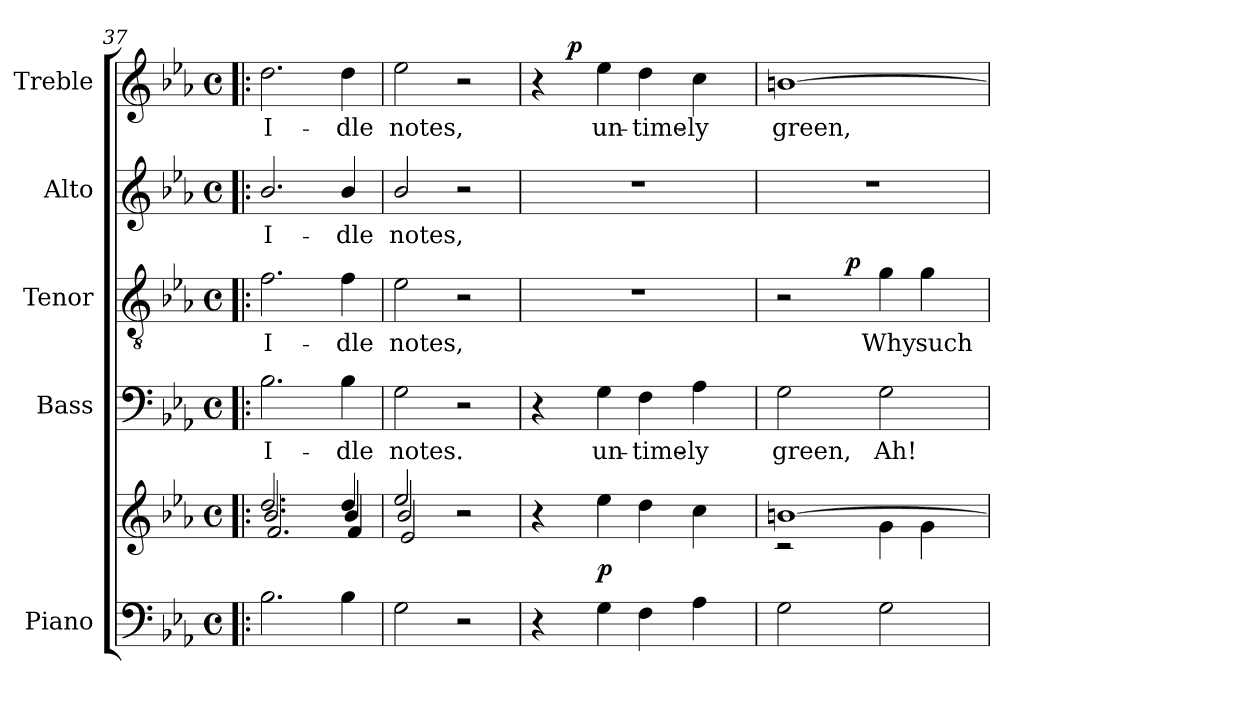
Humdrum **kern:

**kern	**kern	**dynam	**kern	**text	**kern	**text	**dynam	**kern	**text	**kern	**text	**dynam
*part5	*part5	*part5	*part4	*part4	*part3	*part3	*part3	*part2	*part2	*part1	*part1	*part1
*staff6	*staff5	*staff5/6	*staff4	*staff4	*staff3	*staff3	*staff3	*staff2	*staff2	*staff1	*staff1	*staff1
*I"Piano	*	*	*I"Bass	*	*I"Tenor	*	*	*I"Alto	*	*I"Treble	*	*
*I'Pno.	*	*	*I'B.	*	*I'T.	*	*	*I'A.	*	*	*	*
!!LO:PB:g=z
*clefF4	*clefG2	*	*clefF4	*	*clefGv2	*	*	*clefG2	*	*clefG2	*	*
*	*	*	*	*	*ITrd7c12	*	*	*	*	*	*	*
*k[b-e-a-]	*k[b-e-a-]	*	*k[b-e-a-]	*	*k[b-e-a-]	*	*	*k[b-e-a-]	*	*k[b-e-a-]	*	*
*E-:	*E-:	*	*E-:	*	*E-:	*	*	*E-:	*	*E-:	*	*
*M4/4	*M4/4	*	*M4/4	*	*M4/4	*	*	*M4/4	*	*M4/4	*	*
*met(c)	*met(c)	*	*met(c)	*	*met(c)	*	*	*met(c)	*	*met(c)	*	*
=37!|:	=37!|:	=37!|:	=37!|:	=37!|:	=37!|:	=37!|:	=37!|:	=37!|:	=37!|:	=37!|:	=37!|:	=37!|:
*	*^	*	*	*	*	*	*	*	*	*	*	*
*	*	*^	*	*	*	*	*	*	*	*	*	*	*
!	!	!	!	!	!	!LO:LY:b:color=#000000	!	!	!	!	!	!	!	!
!	!	!	!	!	!	!	!	!LO:LY:b:color=#000000	!	!	!	!	!	!
!	!	!	!	!	!	!	!	!	!	!	!LO:LY:b:color=#000000	!	!	!
!	!	!	!	!	!	!	!	!	!	!	!	!	!LO:LY:b:color=#000000	!
2.B-i\	2.ddi/	2.b-i/	2.fi/	.	2.B-i\	I-	2.Fi\	I-	.	2.b-i/	I-	2.ddi\	I-	.
!	!	!	!	!	!	!LO:LY:b:color=#000000	!	!	!	!	!	!	!	!
!	!	!	!	!	!	!	!	!LO:LY:b:color=#000000	!	!	!	!	!	!
!	!	!	!	!	!	!	!	!	!	!	!LO:LY:b:color=#000000	!	!	!
!	!	!	!	!	!	!	!	!	!	!	!	!	!LO:LY:b:color=#000000	!
4B-i\	4ddi/	4b-i/	4fi/	.	4B-i\	-dle	4Fi\	-dle	.	4b-i/	-dle	4ddi\	-dle	.
=38	=38	=38	=38	=38	=38	=38	=38	=38	=38	=38	=38	=38	=38	=38
!	!	!	!	!	!	!LO:LY:b:color=#000000	!	!	!	!	!	!	!	!
!	!	!	!	!	!	!	!	!LO:LY:b:color=#000000	!	!	!	!	!	!
!	!	!	!	!	!	!	!	!	!	!	!LO:LY:b:color=#000000	!	!	!
!	!	!	!	!	!	!	!	!	!	!	!	!	!LO:LY:b:color=#000000	!
2Gi\	2ee-i/	2b-i/	2e-i/	.	2Gi\	notes.	2E-i\	notes,	.	2b-i/	notes,	2ee-i\	notes,	.
2r	2r	2r	2r	.	2r	.	2r	.	.	2r	.	2r	.	.
*	*v	*v	*v	*	*	*	*	*	*	*	*	*	*	*
=39	=39	=39	=39	=39	=39	=39	=39	=39	=39	=39	=39	=39
*	*	*	*	*	*	*	*	*	*	*^	*	*
4r	4r	.	4r	.	1r	.	.	1r	.	4r	16ryy	.	.
.	.	.	.	.	.	.	.	.	.	.	32ryy	.	.
.	.	.	.	.	.	.	.	.	.	.	128ryy	.	.
.	.	.	.	.	.	.	.	.	.	.	1024ryy	.	.
.	.	.	.	.	.	.	.	.	.	.	2ryy	.	p
!	!	!	!	!LO:LY:b:color=#000000	!	!	!	!	!	!	!	!	!
!	!	!	!	!	!	!	!	!	!	!	!	!LO:LY:b:color=#000000	!
4Gi\	4ee-i\	p	4Gi\	un-	.	.	.	.	.	4ee-i\	.	un-	.
!	!	!	!	!LO:LY:b:color=#000000	!	!	!	!	!	!	!	!	!
!	!	!	!	!	!	!	!	!	!	!	!	!LO:LY:b:color=#000000	!
4Fi\	4ddi\	.	4Fi\	-time-	.	.	.	.	.	4ddi\	.	-time-	.
.	.	.	.	.	.	.	.	.	.	.	4ryy	.	.
!	!	!	!	!LO:LY:b:color=#000000	!	!	!	!	!	!	!	!	!
!	!	!	!	!	!	!	!	!	!	!	!	!LO:LY:b:color=#000000	!
4A-i\	4cci\	.	4A-i\	-ly	.	.	.	.	.	4cci\	.	-ly	.
.	.	.	.	.	.	.	.	.	.	.	8ryy	.	.
.	.	.	.	.	.	.	.	.	.	.	64ryy	.	.
.	.	.	.	.	.	.	.	.	.	.	256..ryy	.	.
*	*	*	*	*	*	*	*	*	*	*v	*v	*	*
=40	=40	=40	=40	=40	=40	=40	=40	=40	=40	=40	=40	=40
*	*^	*	*	*	*	*	*	*	*	*	*	*
*	*	*	*	*	*	*	*	*	*	*	*^	*	*
!	!	!	!	!	!LO:LY:b:color=#000000	!	!	!	!	!	!	!	!	!
*	*	*	*	*	*	*	*	*	*	*	*v	*v	*	*
*	*	*	*	*	*	*	*	*	*	*	*^	*	*
!	!	!	!	!	!	!	!	!	!	!	!	!	!LO:LY:b:color=#000000	!
*	*	*	*	*	*	*^	*	*	*	*	*v	*v	*	*
2Gi\	[1bni	2r	.	2Gi\	green,	2r	4ryy	.	.	1r	.	[1bni	green,	.
.	.	.	.	.	.	.	16ryy	.	.	.	.	.	.	.
.	.	.	.	.	.	.	128ryy	.	.	.	.	.	.	.
.	.	.	.	.	.	.	256ryy	.	.	.	.	.	.	.
.	.	.	.	.	.	.	1024ryy	.	.	.	.	.	.	.
.	.	.	.	.	.	.	2ryy	.	p	.	.	.	.	.
!	!	!	!	!	!LO:LY:b:color=#000000	!	!	!	!	!	!	!	!	!
!	!	!	!	!	!	!	!	!LO:LY:b:color=#000000	!	!	!	!	!	!
2Gi\	.	4gi\	.	2Gi\	Ah!	4Gi\	.	Why	.	.	.	.	.	.
!	!	!	!	!	!	!	!	!LO:LY:b:color=#000000	!	!	!	!	!	!
.	.	4gi\	.	.	.	4Gi\	.	such	.	.	.	.	.	.
.	.	.	.	.	.	.	8ryy	.	.	.	.	.	.	.
.	.	.	.	.	.	.	32ryy	.	.	.	.	.	.	.
.	.	.	.	.	.	.	64ryy	.	.	.	.	.	.	.
.	.	.	.	.	.	.	512.ryy	.	.	.	.	.	.	.
*	*v	*v	*	*	*	*v	*v	*	*	*	*	*	*	*
=	=	=	=	=	=	=	=	=	=	=	=	=
*-	*-	*-	*-	*-	*-	*-	*-	*-	*-	*-	*-	*-
